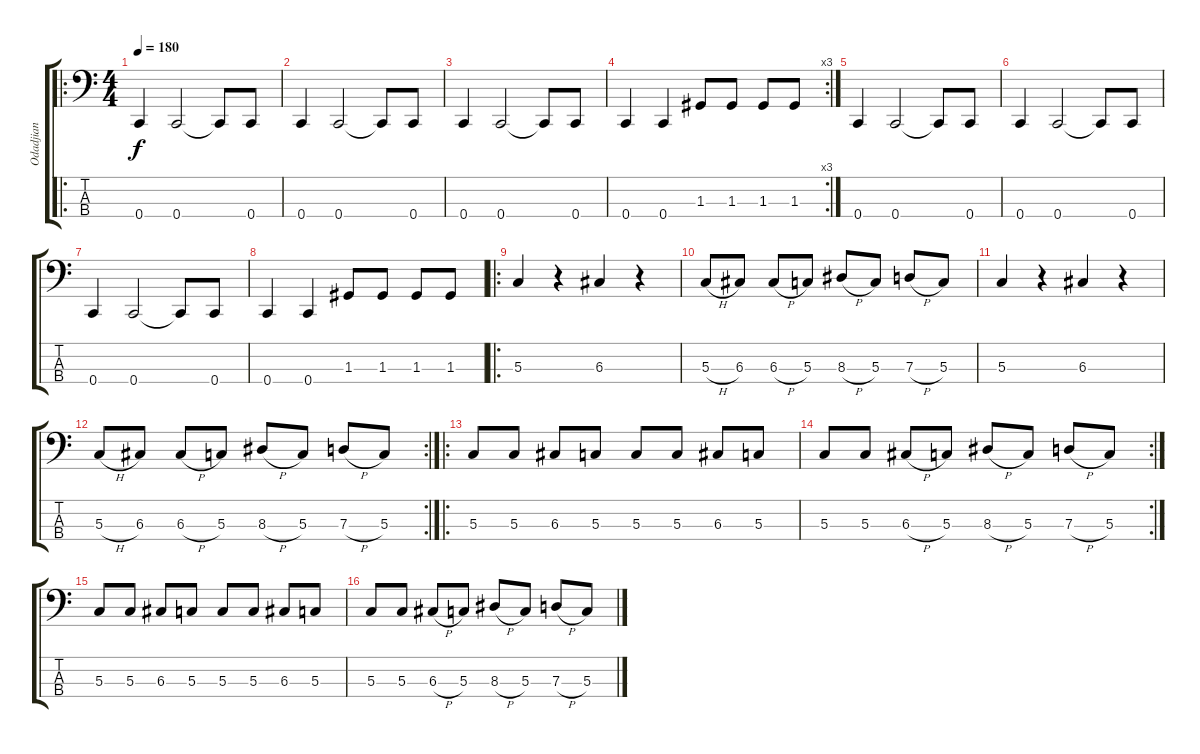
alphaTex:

\track ("Odadjian" "Odadjian") {instrument electricbasspick}
\staff {score tabs}
\tuning (F2 C2 G1 C1) {hide}
\ro
\ts (4 4)
\tempo 180
\clef f4
\ks c
0.4.4{dy f} 0.4.2 0.4{t}.8 0.4.8 |
0.4.4 0.4.2 0.4{t}.8 0.4.8 |
0.4.4 0.4.2 0.4{t}.8 0.4.8 |
\rc 3
0.4.4 0.4.4 1.3.8 1.3.8 1.3.8 1.3.8 |
0.4.4 0.4.2 0.4{t}.8 0.4.8 |
0.4.4 0.4.2 0.4{t}.8 0.4.8 |
0.4.4 0.4.2 0.4{t}.8 0.4.8 |
0.4.4 0.4.4 1.3.8 1.3.8 1.3.8 1.3.8 |
\ro
5.3.4 r.4 6.3.4 r.4 |
5.3{h}.8 6.3.8 6.3{h}.8 5.3.8 8.3{h}.8 5.3.8 7.3{h}.8 5.3.8 |
5.3.4 r.4 6.3.4 r.4 |
\rc 2
5.3{h}.8 6.3.8 6.3{h}.8 5.3.8 8.3{h}.8 5.3.8 7.3{h}.8 5.3.8 |
\ro
5.3.8 5.3.8 6.3.8 5.3.8 5.3.8 5.3.8 6.3.8 5.3.8 |
\rc 2
5.3.8 5.3.8 6.3{h}.8 5.3.8 8.3{h}.8 5.3.8 7.3{h}.8 5.3.8 |
5.3.8 5.3.8 6.3.8 5.3.8 5.3.8 5.3.8 6.3.8 5.3.8 |
5.3.8 5.3.8 6.3{h}.8 5.3.8 8.3{h}.8 5.3.8 7.3{h}.8 5.3.8
